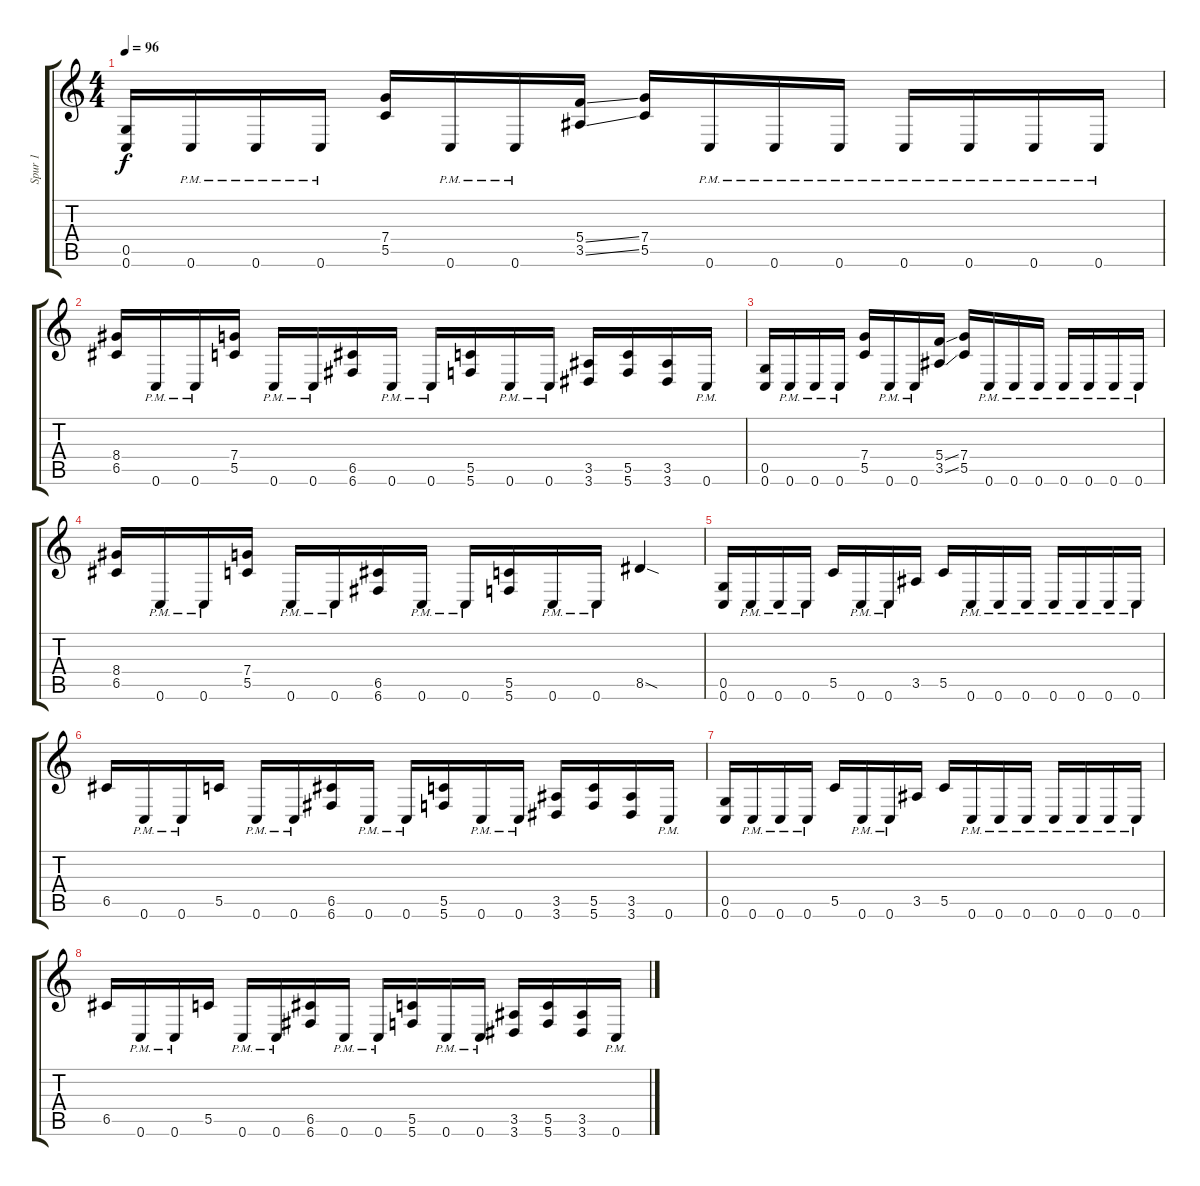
\track ("Spur 1" "Spur 1") {instrument distortionguitar}
\staff {score tabs}
\tuning (D4 A3 F3 C3 G2 C2) {hide}
\ts (4 4)
\tempo 96
\clef g2
\ks c
(0.5 0.6).16{dy f volume 13 instrument distortionguitar} 0.6{pm}.16 0.6{pm}.16 0.6{pm}.16 (7.4 5.5).16 0.6{pm}.16 0.6{pm}.16 (5.4{ss} 3.5{ss}).16 (7.4 5.5).16 0.6{pm}.16 0.6{pm}.16 0.6{pm}.16 0.6{pm}.16 0.6{pm}.16 0.6{pm}.16 0.6{pm}.16 |
(8.4 6.5).16 0.6{pm}.16 0.6{pm}.16 (7.4 5.5).16 0.6{pm}.16 0.6{pm}.16 (6.5 6.6).16 0.6{pm}.16 0.6{pm}.16 (5.5 5.6).16 0.6{pm}.16 0.6{pm}.16 (3.5 3.6).16 (5.5 5.6).16 (3.5 3.6).16 0.6{pm}.16 |
(0.5 0.6).16{volume 13 instrument distortionguitar} 0.6{pm}.16 0.6{pm}.16 0.6{pm}.16 (7.4 5.5).16 0.6{pm}.16 0.6{pm}.16 (5.4{ss} 3.5{ss}).16 (7.4 5.5).16 0.6{pm}.16 0.6{pm}.16 0.6{pm}.16 0.6{pm}.16 0.6{pm}.16 0.6{pm}.16 0.6{pm}.16 |
(8.4 6.5).16 0.6{pm}.16 0.6{pm}.16 (7.4 5.5).16 0.6{pm}.16 0.6{pm}.16 (6.5 6.6).16 0.6{pm}.16 0.6{pm}.16 (5.5 5.6).16 0.6{pm}.16 0.6{pm}.16 8.5{sod}.4 |
(0.5 0.6).16 0.6{pm}.16 0.6{pm}.16 0.6{pm}.16 5.5.16 0.6{pm}.16 0.6{pm}.16 3.5.16 5.5.16 0.6{pm}.16 0.6{pm}.16 0.6{pm}.16 0.6{pm}.16 0.6{pm}.16 0.6{pm}.16 0.6{pm}.16 |
6.5.16 0.6{pm}.16 0.6{pm}.16 5.5.16 0.6{pm}.16 0.6{pm}.16 (6.5 6.6).16 0.6{pm}.16 0.6{pm}.16 (5.5 5.6).16 0.6{pm}.16 0.6{pm}.16 (3.5 3.6).16 (5.5 5.6).16 (3.5 3.6).16 0.6{pm}.16 |
(0.5 0.6).16 0.6{pm}.16 0.6{pm}.16 0.6{pm}.16 5.5.16 0.6{pm}.16 0.6{pm}.16 3.5.16 5.5.16 0.6{pm}.16 0.6{pm}.16 0.6{pm}.16 0.6{pm}.16 0.6{pm}.16 0.6{pm}.16 0.6{pm}.16 |
6.5.16 0.6{pm}.16 0.6{pm}.16 5.5.16 0.6{pm}.16 0.6{pm}.16 (6.5 6.6).16 0.6{pm}.16 0.6{pm}.16 (5.5 5.6).16 0.6{pm}.16 0.6{pm}.16 (3.5 3.6).16 (5.5 5.6).16 (3.5 3.6).16 0.6{pm}.16
